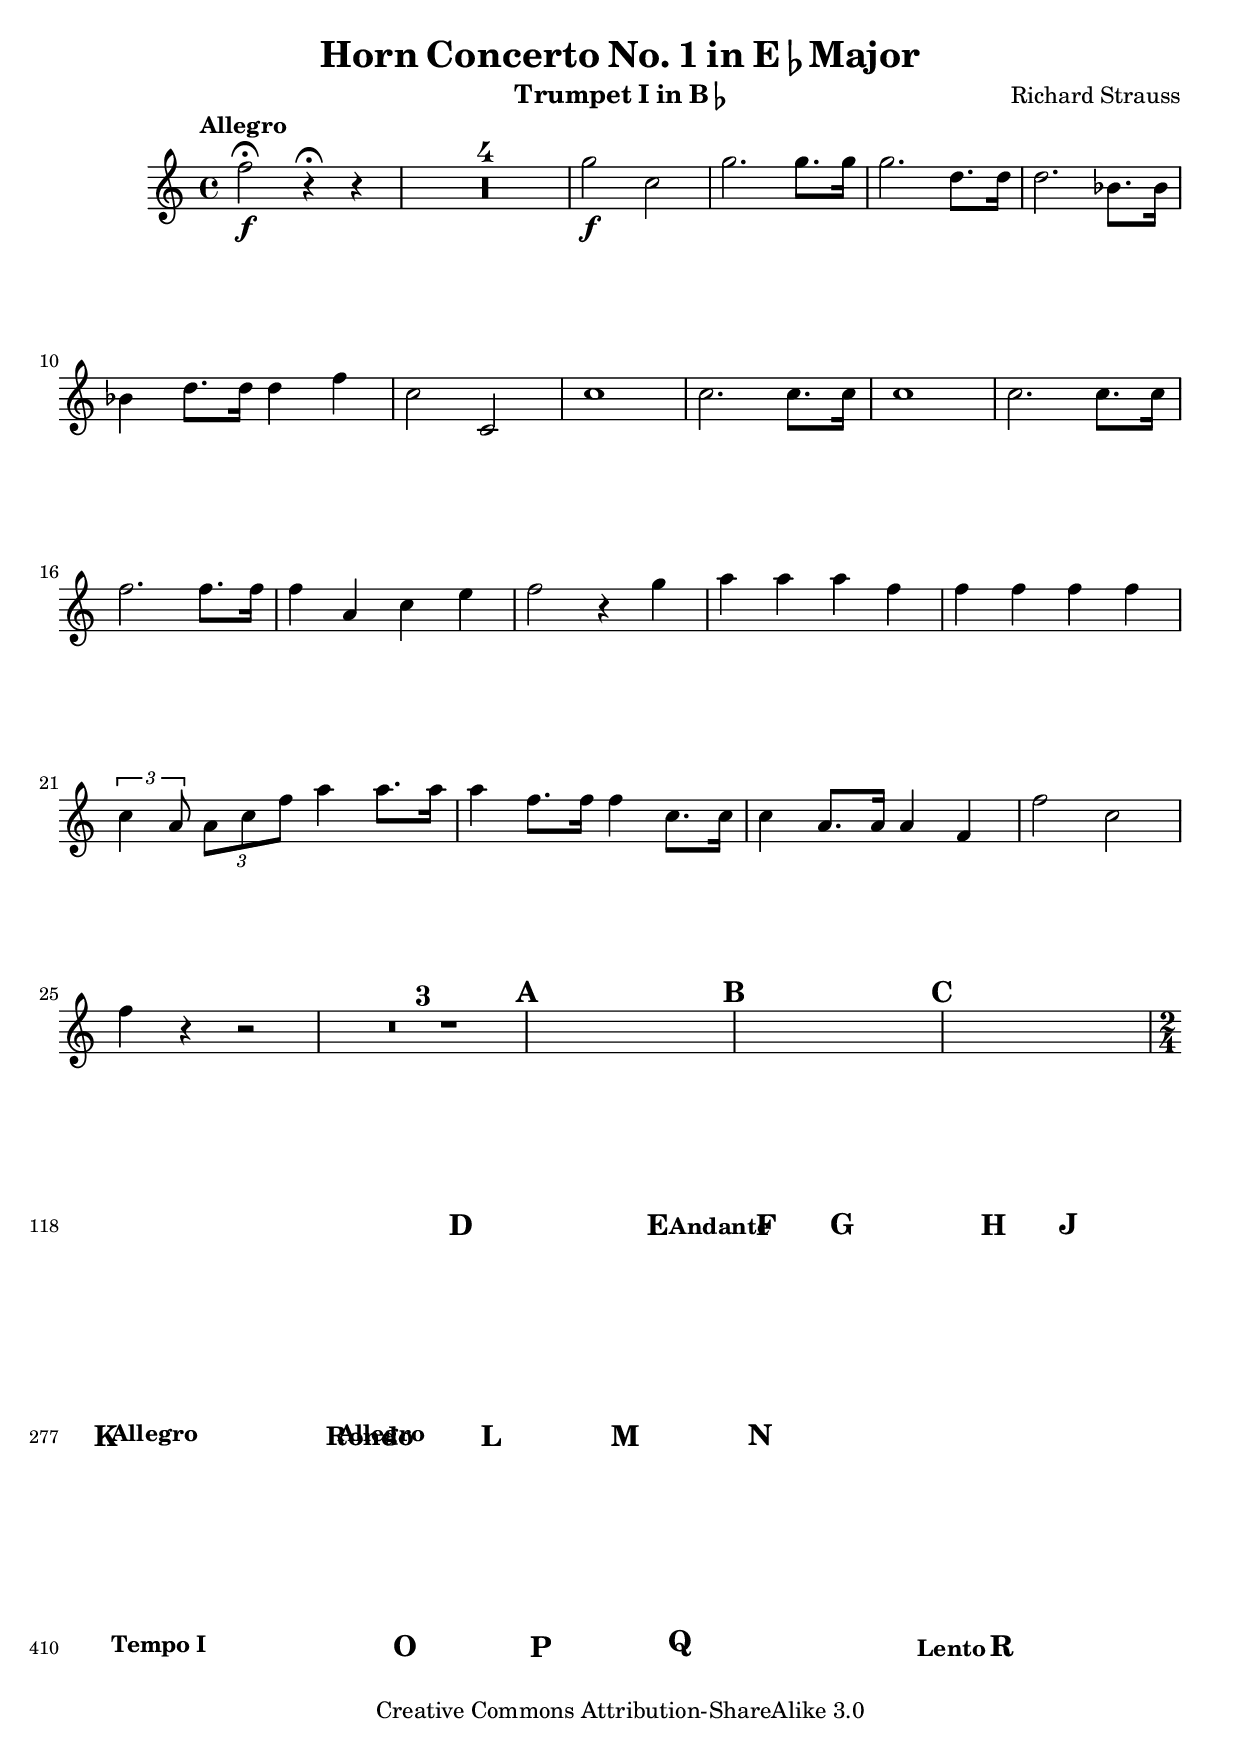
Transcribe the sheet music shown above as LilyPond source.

\version "2.13.33"

\version "2.12.2"

\include "defs.ily"

trumpetOneMvtI = \relative c''
{
  \transposition ees
  c2\f\fermata r4\fermata r |
  R1*4 |
  d2\f g, |
  d'2. d8. d16 |
  d2. a8. a16 |
  a2. f8. f16 |
  f4 a8. a16 a4 c |
  g2 g, |
  g'1 |
  g2. g8. g16 |
  g1 |
  g2. g8. g16 |
  c2. c8. c16 |
  c4 e, g b |
  c2 r4 d |
  e e e c |
  c c c c |
  \times 2/3 {g4 e8} \times 2/3 {e8 g c} e4 e8. e16 |
  e4 c8. c16 c4 g8. g16 |
  g4 e8. e16 e4 c |
  c'2 g |
  c4 r r2 |
  R1*3 |

  %A
}

trumpetOneMvtII = \relative c'
{
}

trumpetOneMvtIII = \relative c'
{
}

trumpetOne = {\trumpetOneMvtI \trumpetOneMvtII \trumpetOneMvtIII}




instrument = \markup {Trumpet I in B\flat}
notes = \transpose bes ees' \trumpetOne

\include "part.ily"
